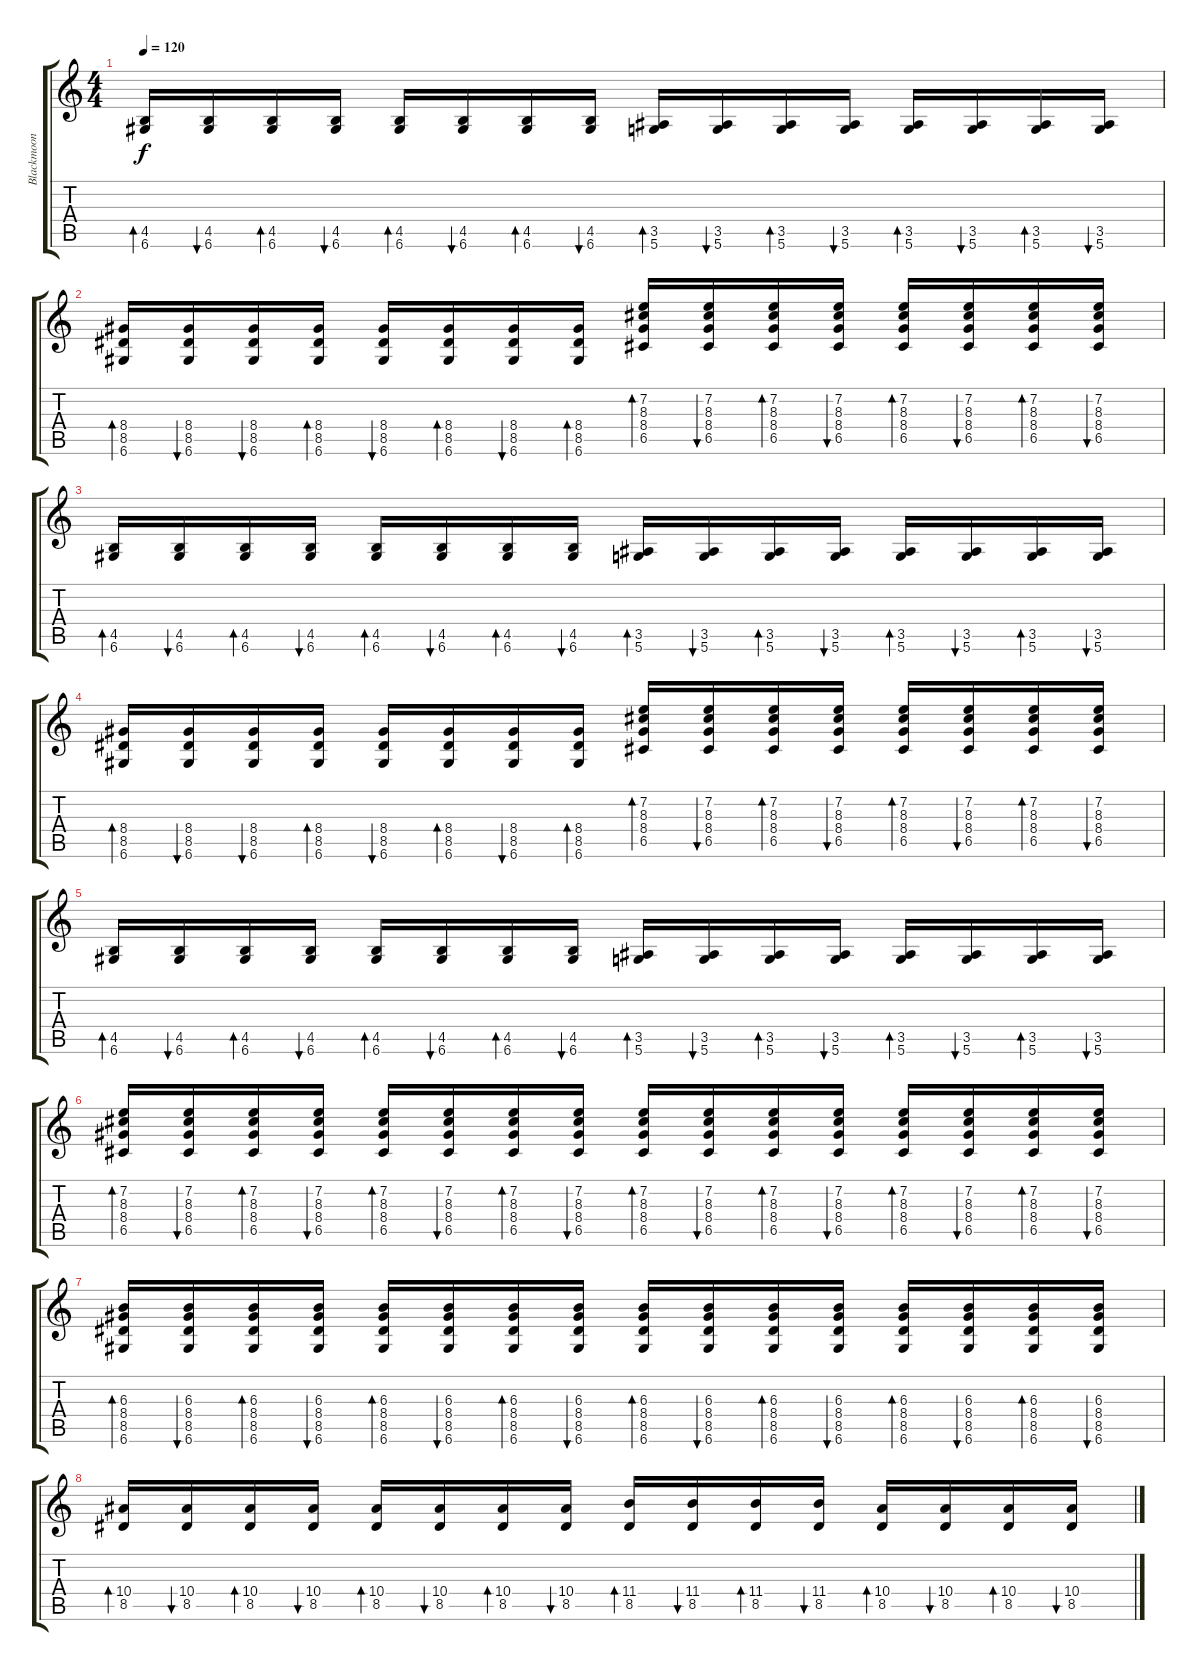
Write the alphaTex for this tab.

\track ("Blackmoon" "Blackmoon") {instrument distortionguitar}
\staff {score tabs}
\tuning (D4 A3 F3 C3 G2 D2) {hide}
\ts (4 4)
\tempo 120
\clef g2
\ks c
(4.5 6.6).16{bd 60 dy f} (4.5 6.6).16{bu 60} (4.5 6.6).16{bd 60} (4.5 6.6).16{bu 60} (4.5 6.6).16{bd 60} (4.5 6.6).16{bu 60} (4.5 6.6).16{bd 60} (4.5 6.6).16{bu 60} (3.5 5.6).16{bd 60} (3.5 5.6).16{bu 60} (3.5 5.6).16{bd 60} (3.5 5.6).16{bu 60} (3.5 5.6).16{bd 60} (3.5 5.6).16{bu 60} (3.5 5.6).16{bd 60} (3.5 5.6).16{bu 60} |
(8.4 8.5 6.6).16{bd 60} (8.4 8.5 6.6).16{bu 60} (8.4 8.5 6.6).16{bu 60} (8.4 8.5 6.6).16{bd 60} (8.4 8.5 6.6).16{bu 60} (8.4 8.5 6.6).16{bd 60} (8.4 8.5 6.6).16{bu 60} (8.4 8.5 6.6).16{bd 60} (7.2 8.3 8.4 6.5).16{bd 60} (7.2 8.3 8.4 6.5).16{bu 60} (7.2 8.3 8.4 6.5).16{bd 60} (7.2 8.3 8.4 6.5).16{bu 60} (7.2 8.3 8.4 6.5).16{bd 60} (7.2 8.3 8.4 6.5).16{bu 60} (7.2 8.3 8.4 6.5).16{bd 60} (7.2 8.3 8.4 6.5).16{bu 60} |
(4.5 6.6).16{bd 60} (4.5 6.6).16{bu 60} (4.5 6.6).16{bd 60} (4.5 6.6).16{bu 60} (4.5 6.6).16{bd 60} (4.5 6.6).16{bu 60} (4.5 6.6).16{bd 60} (4.5 6.6).16{bu 60} (3.5 5.6).16{bd 60} (3.5 5.6).16{bu 60} (3.5 5.6).16{bd 60} (3.5 5.6).16{bu 60} (3.5 5.6).16{bd 60} (3.5 5.6).16{bu 60} (3.5 5.6).16{bd 60} (3.5 5.6).16{bu 60} |
(8.4 8.5 6.6).16{bd 60} (8.4 8.5 6.6).16{bu 60} (8.4 8.5 6.6).16{bu 60} (8.4 8.5 6.6).16{bd 60} (8.4 8.5 6.6).16{bu 60} (8.4 8.5 6.6).16{bd 60} (8.4 8.5 6.6).16{bu 60} (8.4 8.5 6.6).16{bd 60} (7.2 8.3 8.4 6.5).16{bd 60} (7.2 8.3 8.4 6.5).16{bu 60} (7.2 8.3 8.4 6.5).16{bd 60} (7.2 8.3 8.4 6.5).16{bu 60} (7.2 8.3 8.4 6.5).16{bd 60} (7.2 8.3 8.4 6.5).16{bu 60} (7.2 8.3 8.4 6.5).16{bd 60} (7.2 8.3 8.4 6.5).16{bu 60} |
(4.5 6.6).16{bd 60} (4.5 6.6).16{bu 60} (4.5 6.6).16{bd 60} (4.5 6.6).16{bu 60} (4.5 6.6).16{bd 60} (4.5 6.6).16{bu 60} (4.5 6.6).16{bd 60} (4.5 6.6).16{bu 60} (3.5 5.6).16{bd 60} (3.5 5.6).16{bu 60} (3.5 5.6).16{bd 60} (3.5 5.6).16{bu 60} (3.5 5.6).16{bd 60} (3.5 5.6).16{bu 60} (3.5 5.6).16{bd 60} (3.5 5.6).16{bu 60} |
(7.2 8.3 8.4 6.5).16{bd 60} (7.2 8.3 8.4 6.5).16{bu 60} (7.2 8.3 8.4 6.5).16{bd 60} (7.2 8.3 8.4 6.5).16{bu 60} (7.2 8.3 8.4 6.5).16{bd 60} (7.2 8.3 8.4 6.5).16{bu 60} (7.2 8.3 8.4 6.5).16{bd 60} (7.2 8.3 8.4 6.5).16{bu 60} (7.2 8.3 8.4 6.5).16{bd 60} (7.2 8.3 8.4 6.5).16{bu 60} (7.2 8.3 8.4 6.5).16{bd 60} (7.2 8.3 8.4 6.5).16{bu 60} (7.2 8.3 8.4 6.5).16{bd 60} (7.2 8.3 8.4 6.5).16{bu 60} (7.2 8.3 8.4 6.5).16{bd 60} (7.2 8.3 8.4 6.5).16{bu 60} |
(6.3 8.4 8.5 6.6).16{bd 120} (6.3 8.4 8.5 6.6).16{bu 60} (6.3 8.4 8.5 6.6).16{bd 60} (6.3 8.4 8.5 6.6).16{bu 60} (6.3 8.4 8.5 6.6).16{bd 60} (6.3 8.4 8.5 6.6).16{bu 30} (6.3 8.4 8.5 6.6).16{bd 30} (6.3 8.4 8.5 6.6).16{bu 30} (6.3 8.4 8.5 6.6).16{bd 30} (6.3 8.4 8.5 6.6).16{bu 30} (6.3 8.4 8.5 6.6).16{bd 30} (6.3 8.4 8.5 6.6).16{bu 30} (6.3 8.4 8.5 6.6).16{bd 30} (6.3 8.4 8.5 6.6).16{bu 30} (6.3 8.4 8.5 6.6).16{bd 30} (6.3 8.4 8.5 6.6).16{bu 30} |
(10.4 8.5).16{bd 30} (10.4 8.5).16{bu 30} (10.4 8.5).16{bd 30} (10.4 8.5).16{bu 30} (10.4 8.5).16{bd 30} (10.4 8.5).16{bu 30} (10.4 8.5).16{bd 30} (10.4 8.5).16{bu 30} (11.4 8.5).16{bd 30} (11.4 8.5).16{bu 30} (11.4 8.5).16{bd 30} (11.4 8.5).16{bu 30} (10.4 8.5).16{bd 30} (10.4 8.5).16{bu 30} (10.4 8.5).16{bd 30} (10.4 8.5).16{bu 30}
